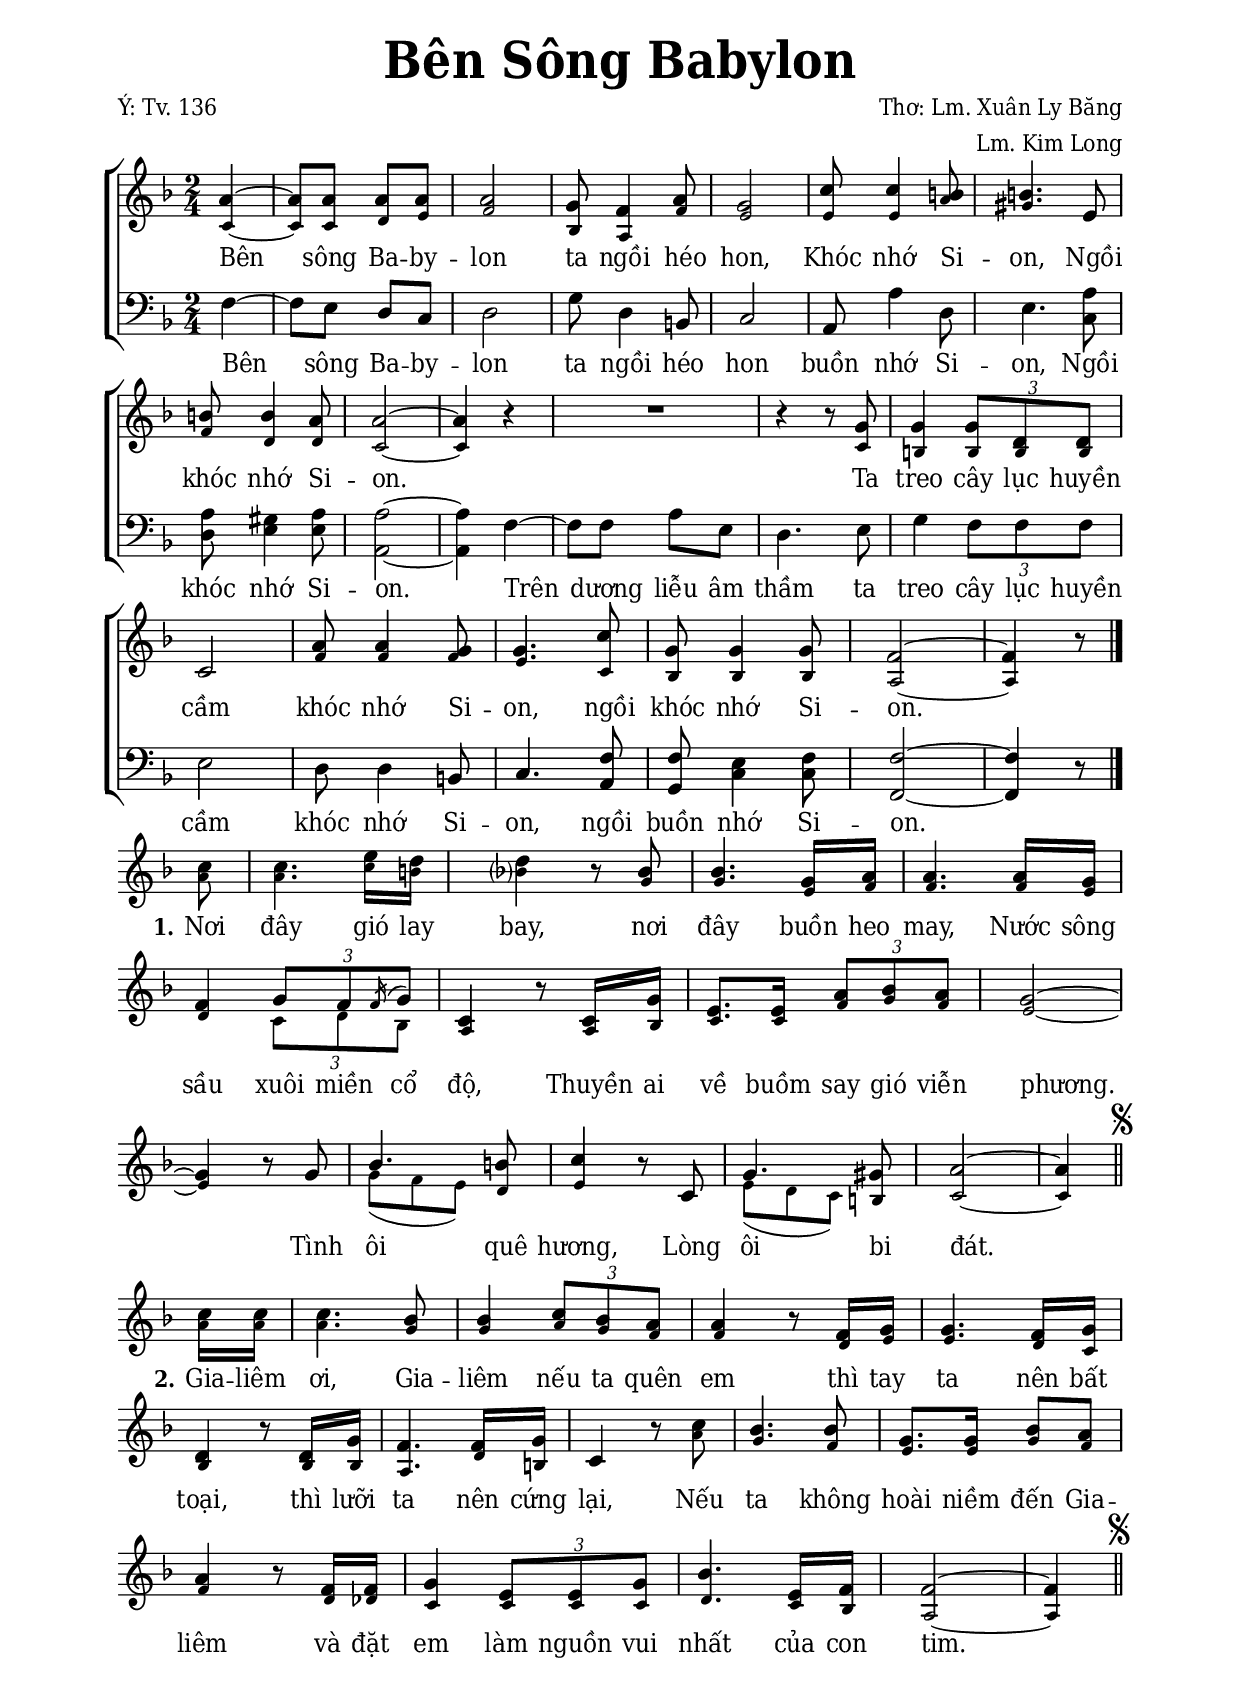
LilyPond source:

% Cài đặt chung
\version "2.22.1"
\include "english.ly"

\header {
  title = \markup { \fontsize #3 "Bên Sông Babylon" }
  poet = "Ý: Tv. 136"
  composer = "Thơ: Lm. Xuân Ly Băng"
  arranger = "Lm. Kim Long"
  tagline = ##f
}

% Nhạc
nhacDiepKhucSop = \relative c'' {
  \partial 4 a4 ~ |
  a8 a a a |
  a2 |
  g8 f4 a8 |
  g2 |
  c8 c4 b!8 |
  b!4. e,8 |
  b'! b4 a8 |
  a2 ~ |
  a4 r |
  R2
  r4 r8 g |
  g4 \tuplet 3/2 { g8 d d } |
  c2 |
  a'8 a4 g8 |
  g4. c8 |
  g g4 g8 |
  f2 ~ |
  f4 r8 \bar "|." \break
  
  c'8 |
  c4. e16 d |
  d4 r8 bf |
  bf4. g16 a |
  a4. a16 g |
  f4 \tuplet 3/2 { g8 [f \slashedGrace { f16( } g8)] } |
  c,4 r8 c16 g' |
  e8. e16 \tuplet 3/2 { a8 bf a } |
  g2 ~ |
  g4 r8 g |
  bf4. b8 |
  c4 r8 c, |
  g'4. gs8 |
  a2 ~ |
  \once \override Score.RehearsalMark.font-size = #0.1
  \tweak extra-offset #'(8 . 0)
  \mark \markup { \musicglyph #"scripts.segno" }
  a4 \bar "||" \break
  
  \partial 8 c16 c |
  c4. bf8 |
  bf4 \tuplet 3/2 {  c8 bf a } |
  a4 r8 f16 g |
  g4. f16 g |
  d4 r8 d16 g |
  f4. f16 g |
  c,4 r8 c' |
  bf4. bf8 |
  g8. g16 bf8 a |
  a4 r8 f16 f |
  g4 \tuplet 3/2 { e8 e g } |
  bf4. e,16 f |
  f2 ~ |
  f4
  \once \override Score.RehearsalMark.font-size = #0.1
  \mark \markup { \musicglyph #"scripts.segno" }
  \bar "||"
}

nhacDiepKhucAlto = \relative c' {
  c4 ~ |
  c8 c d e |
  f2 |
  bf,8 a4 f'8 |
  e2 |
  e8 e4 a8 |
  gs4. e8 |
  f d4 d8 |
  c2 ~ |
  c4 r |
  R2
  r4 r8 c |
  b!4 \tuplet 3/2 { b8 b b } |
  c2 |
  f8 f4 f8 |
  e4. c8 |
  bf bf4 bf8 |
  a2 ~ |
  a4 r8
  
  a'8 |
  a4. c16 b! |
  bf?4 r8 g |
  g4. e16 f |
  f4. f16 e |
  d4 \tuplet 3/2 { c8 d bf } |
  a4 r8 a16 bf |
  c8. c16 \tuplet 3/2 { f8 g f } |
  e2 ~ |
  e4 r8 g |
  g ([f e]) d |
  e4 r8 c e ([d c]) b! |
  c2 ~ |
  c4
  
  a'16 a |
  a4. g8 |
  g4 \tuplet 3/2 { a8 g f } |
  f4 r8 d16 e |
  e4. d16 c |
  bf4 r8 bf16 bf |
  a4. d16 b! |
  c4 r8 a' |
  g4. f8 |
  e8. e16 g8 f |
  f4 r8 d16 df |
  c4 \tuplet 3/2 { c8 c c } |
  d4. c16 bf |
  a2 ~ |
  a4
}

nhacDiepKhucBas = \relative c {
  f4 ~ |
  f8 e d c |
  d2 |
  g8 d4 b!8 |
  c2 |
  a8 a'4 d,8 |
  e4.
  <<
    {
      a8 |
      a gs4 a8 |
      a2 ~ |
      a4
    }
    {
      c,8 |
      d e4 e8 |
      a,2 ~ |
      a4
    }
  >>
  f'4 ~ |
  f8 f a e |
  d4. e8 |
  g4 \tuplet 3/2 { f8 f f } |
  e2 |
  d8 d4 b!8 |
  c4.
  <<
    {
      f8 |
      f e4 f8 |
      f2 ~ |
      f4
    }
    {
      a,8 |
      g c4 c8 |
      f,2 ~ |
      f4
    }
  >>
  r8
}

% Lời
loiPhienKhucSop = \lyricmode {
  Bên sông Ba -- by -- lon ta ngồi héo hon,
  Khóc nhớ Si -- on,
  Ngồi khóc nhớ Si -- on.
  Ta treo cây lục huyền cầm khóc nhớ Si -- on,
  ngồi khóc nhớ Si -- on.
  \set stanza = "1."
  Nơi đây gió lay bay, nơi đây buồn heo may,
  Nước sông sầu xuôi miền cổ độ,
  Thuyền ai về buồm say gió viễn phương.
  Tình ôi quê hương,
  Lòng ôi bi đát.
  \set stanza = "2."
  Gia -- liêm ơi, Gia -- liêm nếu ta quên em
  thì tay ta nên bất toại,
  thì lưỡi ta nên cứng lại,
  Nếu ta không hoài niềm đến Gia -- liêm
  và đặt em làm nguồn vui nhất của con tim.
}

loiPhienKhucBas = \lyricmode {
  Bên sông Ba -- by -- lon ta ngồi héo hon
  buồn nhớ Si -- on,
  Ngồi khóc nhớ Si -- on.
  Trên dương liễu âm thầm ta treo cây lục huyền cầm
  khóc nhớ Si -- on, ngồi buồn nhớ Si -- on.
}


% Dàn trang
\paper {
  #(set-paper-size "a4")
  top-margin =10\mm
  bottom-margin = 10\mm
  left-margin = 20\mm
  right-margin = 20\mm
  indent = #0
  #(define fonts
    (make-pango-font-tree
      "Deja Vu Serif Condensed"
      "Deja Vu Serif Condensed"
      "Deja Vu Serif Condensed"
      (/ 20 20)))
  print-page-number = #f
  page-count = #1
}

TongNhip = {
  \key f \major \time 2/4
  \set Timing.beamExceptions = #'()
  \set Timing.baseMoment = #(ly:make-moment 1/4)
  \set Timing.beatStructure = #'(1 1)
}

% Đổi kích thước nốt cho bè phụ
notBePhu =
#(define-music-function (font-size music) (number? ly:music?)
   (for-some-music
     (lambda (m)
       (if (music-is-of-type? m 'rhythmic-event)
           (begin
             (set! (ly:music-property m 'tweaks)
                   (cons `(font-size . ,font-size)
                         (ly:music-property m 'tweaks)))
             #t)
           #f))
     music)
   music)

\score {
  \new ChoirStaff <<
    \new Staff \with {
        \consists "Merge_rests_engraver"
        printPartCombineTexts = ##f
      }
      <<
      \new Voice \TongNhip \partCombine 
        \nhacDiepKhucSop
        \notBePhu -2 { \nhacDiepKhucAlto }
      \new NullVoice = beSop \nhacDiepKhucSop
      \new Lyrics \lyricsto beSop \loiPhienKhucSop
      >>
    \new Staff <<
        \clef "bass"
        \new Voice = beBas {
          \TongNhip \nhacDiepKhucBas
        }
      \new Lyrics \lyricsto beBas \loiPhienKhucBas
    >>
  >>
  \layout {
    \override Lyrics.LyricSpace.minimum-distance = #1
    \override LyricHyphen.minimum-distance = #1
    \override Score.BarNumber.break-visibility = ##(#f #f #f)
    \override Score.SpacingSpanner.uniform-stretching = ##t
  }
}